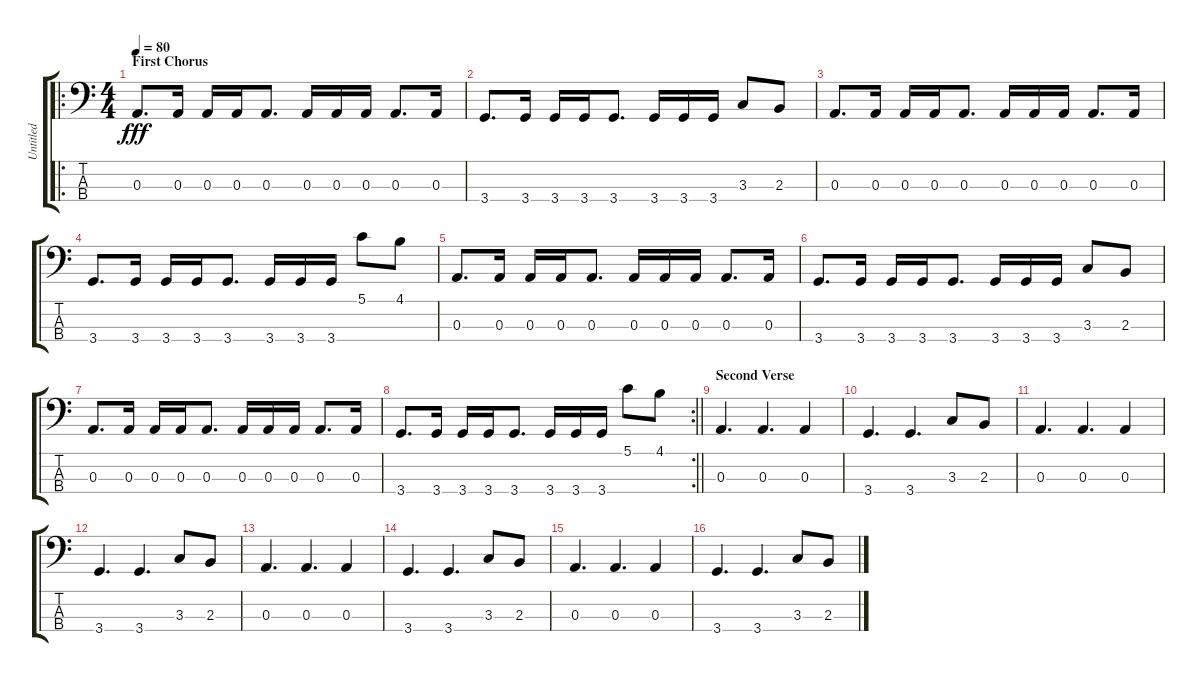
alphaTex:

\track ("Untitled" "Untitled") {instrument electricbasspick}
\staff {score tabs}
\tuning (G2 D2 A1 E1) {hide}
\ro
\ts (4 4)
\section ("" "First Chorus")
\tempo 80
\clef f4
\ks c
0.3.8{d dy fff} 0.3.16 0.3.16 0.3.16 0.3.8{d} 0.3.16 0.3.16 0.3.16 0.3.8{d} 0.3.16 |
3.4.8{d} 3.4.16 3.4.16 3.4.16 3.4.8{d} 3.4.16 3.4.16 3.4.16 3.3.8 2.3.8 |
0.3.8{d} 0.3.16 0.3.16 0.3.16 0.3.8{d} 0.3.16 0.3.16 0.3.16 0.3.8{d} 0.3.16 |
3.4.8{d} 3.4.16 3.4.16 3.4.16 3.4.8{d} 3.4.16 3.4.16 3.4.16 5.1.8 4.1.8 |
0.3.8{d} 0.3.16 0.3.16 0.3.16 0.3.8{d} 0.3.16 0.3.16 0.3.16 0.3.8{d} 0.3.16 |
3.4.8{d} 3.4.16 3.4.16 3.4.16 3.4.8{d} 3.4.16 3.4.16 3.4.16 3.3.8 2.3.8 |
0.3.8{d} 0.3.16 0.3.16 0.3.16 0.3.8{d} 0.3.16 0.3.16 0.3.16 0.3.8{d} 0.3.16 |
\rc 2
\barLineRight lightlight
3.4.8{d} 3.4.16 3.4.16 3.4.16 3.4.8{d} 3.4.16 3.4.16 3.4.16 5.1.8 4.1.8 |
\section ("" "Second Verse")
0.3.4{d} 0.3.4{d} 0.3.4 |
3.4.4{d} 3.4.4{d} 3.3.8 2.3.8 |
0.3.4{d} 0.3.4{d} 0.3.4 |
3.4.4{d} 3.4.4{d} 3.3.8 2.3.8 |
0.3.4{d} 0.3.4{d} 0.3.4 |
3.4.4{d} 3.4.4{d} 3.3.8 2.3.8 |
0.3.4{d} 0.3.4{d} 0.3.4 |
3.4.4{d} 3.4.4{d} 3.3.8 2.3.8
